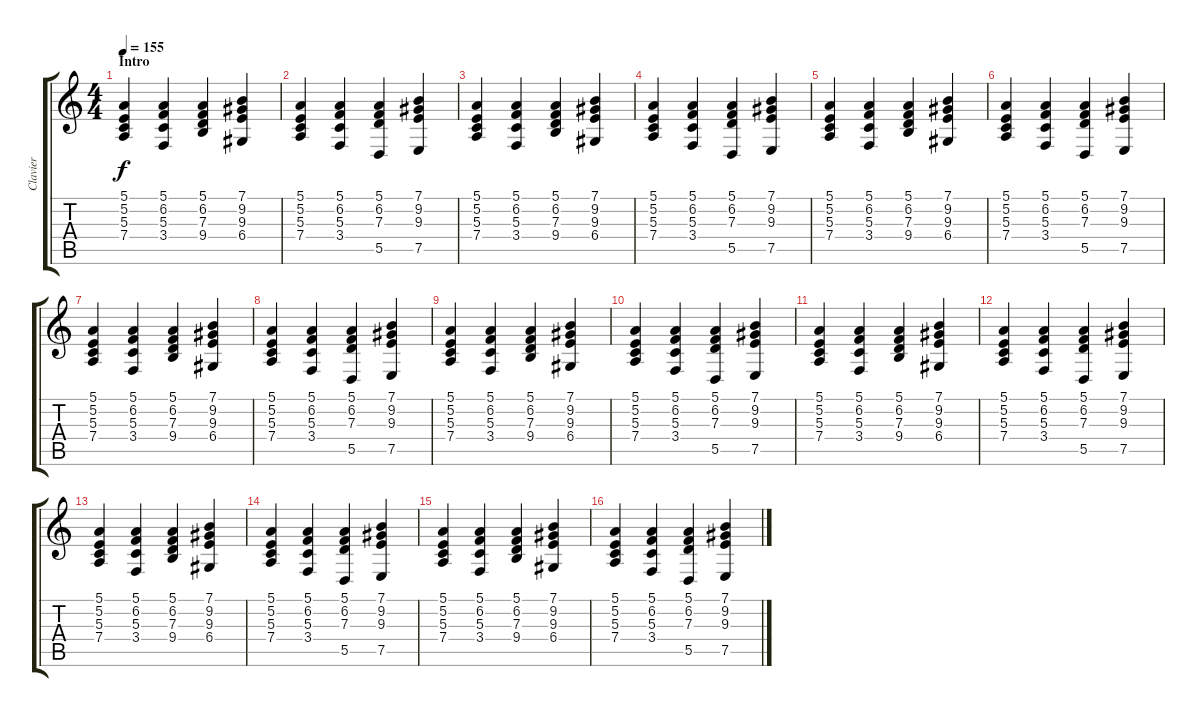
\track ("Clavier" "Clavier") {instrument churchorgan}
\staff {score tabs}
\tuning (E4 B3 G3 D3 A2 E2) {hide}
\ts (4 4)
\section ("" "Intro")
\tempo 155
\clef g2
\ks c
(5.1 5.2 5.3 7.4).4{dy f instrument churchorgan} (5.1 6.2 5.3 3.4).4 (5.1 6.2 7.3 9.4).4 (7.1 9.2 9.3 6.4).4 |
(5.1 5.2 5.3 7.4).4 (5.1 6.2 5.3 3.4).4 (5.1 6.2 7.3 5.5).4 (7.1 9.2 9.3 7.5).4 |
(5.1 5.2 5.3 7.4).4 (5.1 6.2 5.3 3.4).4 (5.1 6.2 7.3 9.4).4 (7.1 9.2 9.3 6.4).4 |
(5.1 5.2 5.3 7.4).4 (5.1 6.2 5.3 3.4).4 (5.1 6.2 7.3 5.5).4 (7.1 9.2 9.3 7.5).4 |
(5.1 5.2 5.3 7.4).4 (5.1 6.2 5.3 3.4).4 (5.1 6.2 7.3 9.4).4 (7.1 9.2 9.3 6.4).4 |
(5.1 5.2 5.3 7.4).4 (5.1 6.2 5.3 3.4).4 (5.1 6.2 7.3 5.5).4 (7.1 9.2 9.3 7.5).4 |
(5.1 5.2 5.3 7.4).4 (5.1 6.2 5.3 3.4).4 (5.1 6.2 7.3 9.4).4 (7.1 9.2 9.3 6.4).4 |
(5.1 5.2 5.3 7.4).4 (5.1 6.2 5.3 3.4).4 (5.1 6.2 7.3 5.5).4 (7.1 9.2 9.3 7.5).4 |
(5.1 5.2 5.3 7.4).4 (5.1 6.2 5.3 3.4).4 (5.1 6.2 7.3 9.4).4 (7.1 9.2 9.3 6.4).4 |
(5.1 5.2 5.3 7.4).4 (5.1 6.2 5.3 3.4).4 (5.1 6.2 7.3 5.5).4 (7.1 9.2 9.3 7.5).4 |
(5.1 5.2 5.3 7.4).4 (5.1 6.2 5.3 3.4).4 (5.1 6.2 7.3 9.4).4 (7.1 9.2 9.3 6.4).4 |
(5.1 5.2 5.3 7.4).4 (5.1 6.2 5.3 3.4).4 (5.1 6.2 7.3 5.5).4 (7.1 9.2 9.3 7.5).4 |
(5.1 5.2 5.3 7.4).4 (5.1 6.2 5.3 3.4).4 (5.1 6.2 7.3 9.4).4 (7.1 9.2 9.3 6.4).4 |
(5.1 5.2 5.3 7.4).4 (5.1 6.2 5.3 3.4).4 (5.1 6.2 7.3 5.5).4 (7.1 9.2 9.3 7.5).4 |
(5.1 5.2 5.3 7.4).4 (5.1 6.2 5.3 3.4).4 (5.1 6.2 7.3 9.4).4 (7.1 9.2 9.3 6.4).4 |
(5.1 5.2 5.3 7.4).4 (5.1 6.2 5.3 3.4).4 (5.1 6.2 7.3 5.5).4 (7.1 9.2 9.3 7.5).4
